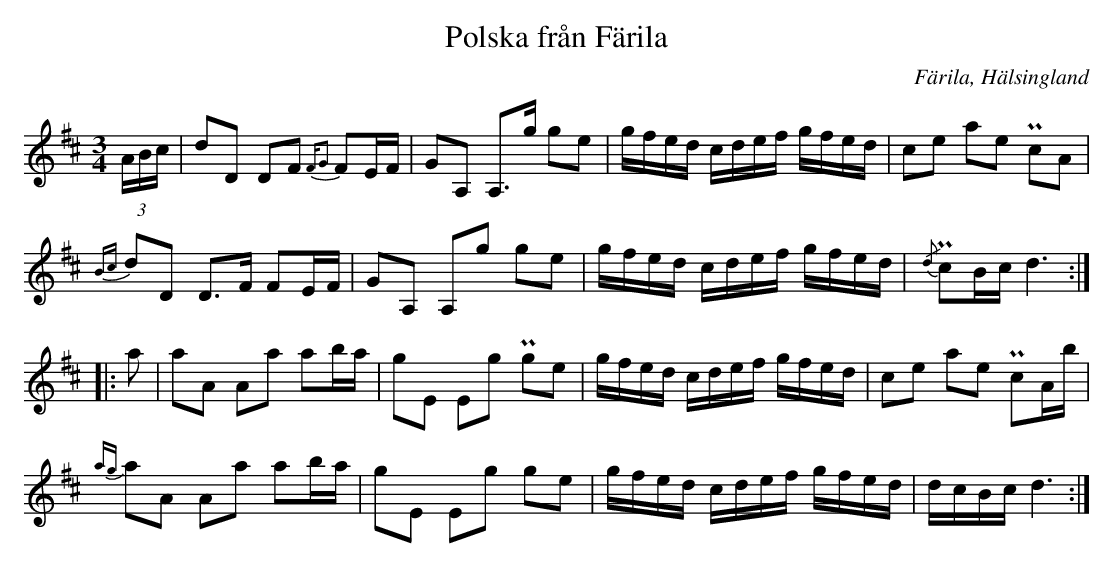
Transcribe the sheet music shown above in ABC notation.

X:1
T:Polska från Färila
O:Färila, Hälsingland
M:3/4
L:1/16
U:t=turn
K:D
(3ABc | d2D2 D2F2 {FG2}F2EF | G2A,2 A,2>g2 g2e2 | gfed cdef gfed | c2e2 a2e2 Pc2A2 |
{Bc}d2D2 D2>F2 F2EF | G2A,2 A,2g2 g2e2 | gfed cdef gfed | {/d}Pc2Bc d6 ::
a2 | a2A2 A2a2 a2ba | g2E2 E2g2 Pg2e2 | gfed cdef gfed | c2e2 a2e2 Pc2A4/3b2/3 |
{a6/5g5/5}a2A2 A2a2 a2ba | g2E2 E2g2 g2e2 | gfed cdef gfed | dcBc d6 :|
